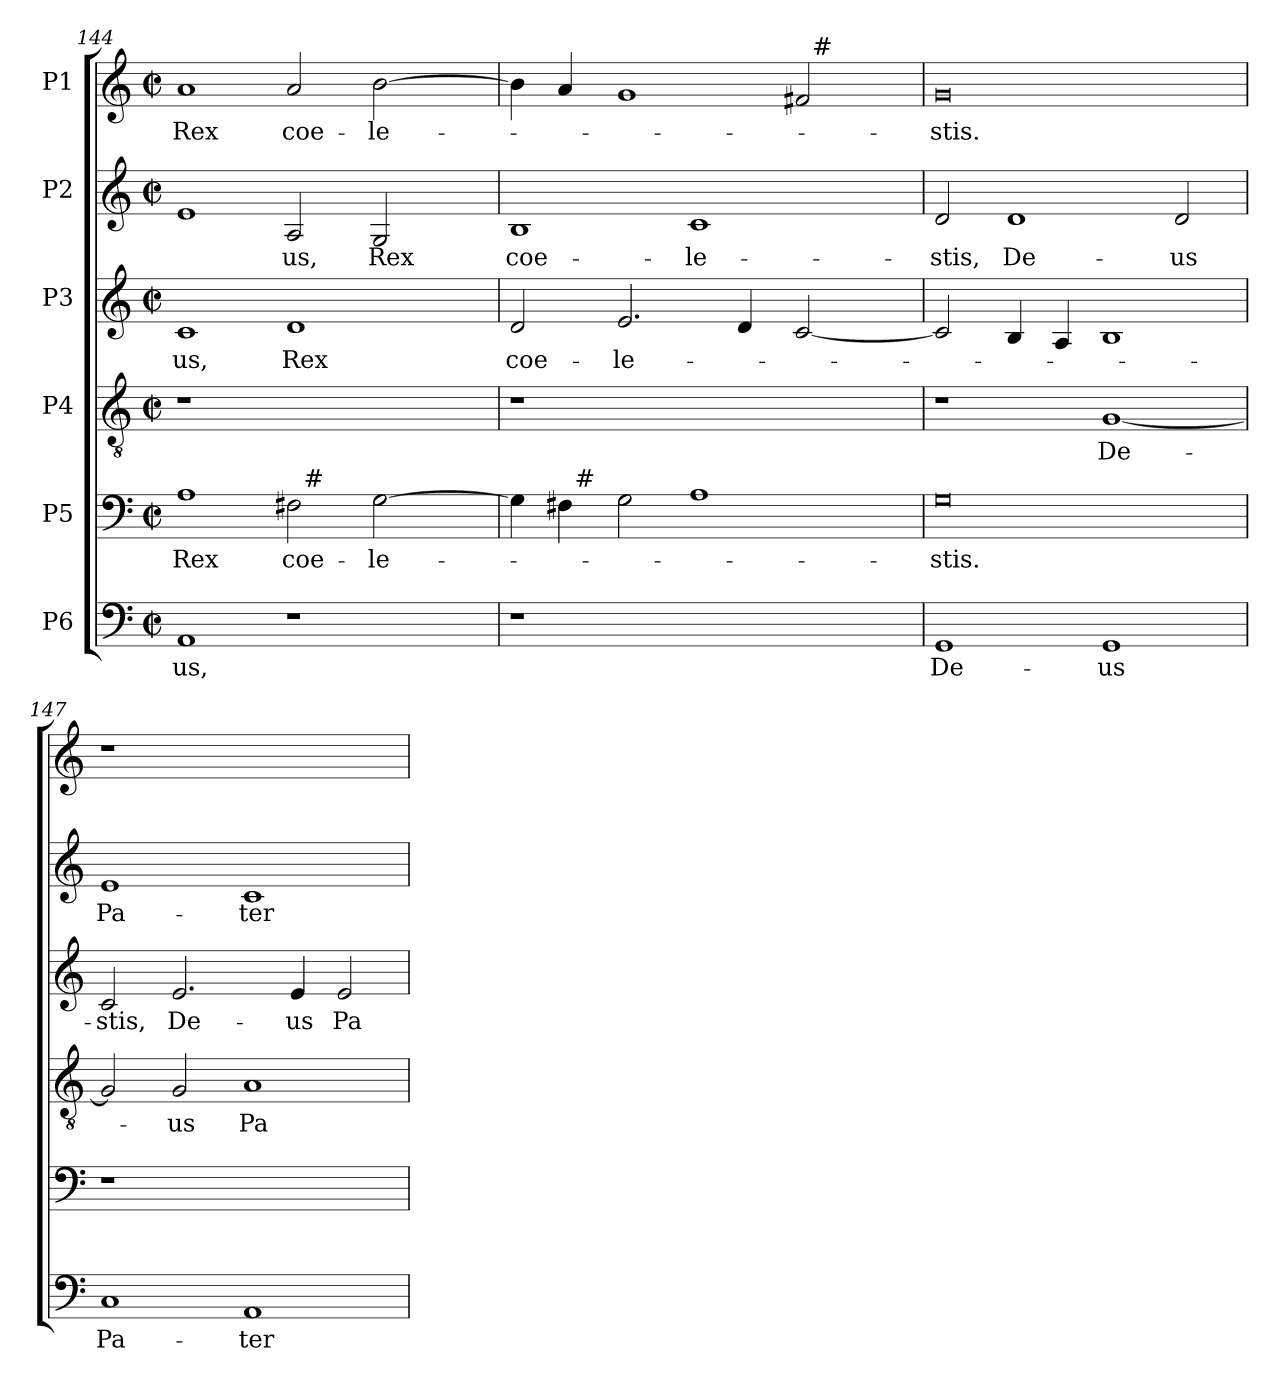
**kern	**text	**kern	**text	**kern	**text	**kern	**text	**kern	**text	**kern	**text
*part6	*part6	*part5	*part5	*part4	*part4	*part3	*part3	*part2	*part2	*part1	*part1
*staff6	*staff6	*staff5	*staff5	*staff4	*staff4	*staff3	*staff3	*staff2	*staff2	*staff1	*staff1
*I"P6	*	*I"P5	*	*I"P4	*	*I"P3	*	*I"P2	*	*I"P1	*
*clefF4	*	*clefF4	*	*clefGv2	*	*clefG2	*	*clefG2	*	*clefG2	*
*	*	*	*	*ITrd7c12	*	*	*	*	*	*	*
*k[]	*	*k[]	*	*k[]	*	*k[]	*	*k[]	*	*k[]	*
*C:	*	*C:	*	*C:	*	*C:	*	*C:	*	*C:	*
*M2/2	*	*M2/2	*	*M2/2	*	*M2/2	*	*M2/2	*	*M2/2	*
*met(c|)	*	*met(c|)	*	*met(c|)	*	*met(c|)	*	*met(c|)	*	*met(c|)	*
=144	=144	=144	=144	=144	=144	=144	=144	=144	=144	=144	=144
!	!LO:LY:b:color=#000000	!	!	!	!	!	!	!	!	!	!
!	!	!	!LO:LY:b:color=#000000	!LO:N:vis=1	!	!	!	!	!	!	!
!	!	!	!	!	!	!	!LO:LY:b:color=#000000	!	!	!	!
!	!	!	!	!	!	!	!	!	!	!	!LO:LY:b:color=#000000
*	*	*^	*	*	*	*	*	*	*	*	*
1AAi	-us,	1Ai	1ryy	Rex	1r	.	1ci	-us,	1ei	.	1ai	Rex
!	!	!	!	!LO:LY:b:color=#000000	!	!	!	!	!	!	!	!
!	!	!	!	!	!	!	!	!LO:LY:b:color=#000000	!	!	!	!
!	!	!	!	!	!	!	!	!	!	!LO:LY:b:color=#000000	!	!
!	!	!	!	!	!	!	!	!	!	!	!	!LO:LY:b:color=#000000
1r	.	2F#i\	32ryy	coe-	1ryy	.	1di	Rex	2Ai/	-us,	2ai/	coe-
.	.	.	256ryy	.	.	.	.	.	.	.	.	.
!	!	!	!LO:TX:a:t=#	!	!	!	!	!	!	!	!	!
.	.	.	2ryy	.	.	.	.	.	.	.	.	.
!	!	!	!	!LO:LY:b:color=#000000	!	!	!	!	!	!	!	!
!	!	!	!	!	!	!	!	!	!	!LO:LY:b:color=#000000	!	!
!	!	!	!	!	!	!	!	!	!	!	!	!LO:LY:b:color=#000000
.	.	[2Gi\	.	-le-	.	.	.	.	2Gi/	Rex	[2bi\	-le-
.	.	.	4ryy	.	.	.	.	.	.	.	.	.
.	.	.	8ryy	.	.	.	.	.	.	.	.	.
.	.	.	16ryy	.	.	.	.	.	.	.	.	.
.	.	.	64..ryy	.	.	.	.	.	.	.	.	.
=145	=145	=145	=145	=145	=145	=145	=145	=145	=145	=145	=145	=145
!LO:N:vis=1	!	!	!	!	!LO:N:vis=1	!	!	!	!	!	!	!
!	!	!	!	!	!	!	!	!LO:LY:b:color=#000000	!	!	!	!
!	!	!	!	!	!	!	!	!	!	!LO:LY:b:color=#000000	!	!
*	*	*	*	*	*	*	*	*	*	*	*^	*
1r	.	4Gi\]	4ryy	.	1r	.	2di/	coe-	1Bi	coe-	4bi\]	1ryy	.
.	.	4F#i\	32ryy	.	.	.	.	.	.	.	4ai/	.	.
.	.	.	256ryy	.	.	.	.	.	.	.	.	.	.
!	!	!	!LO:TX:a:t=#	!	!	!	!	!	!	!	!	!	!
.	.	.	1ryy	.	.	.	.	.	.	.	.	.	.
!	!	!	!	!	!	!	!	!LO:LY:b:color=#000000	!	!	!	!	!
.	.	2Gi\	.	.	.	.	2.ei/	-le-	.	.	1gi	.	.
!	!	!	!	!	!	!	!	!	!	!LO:LY:b:color=#000000	!	!	!
1ryy	.	1Ai	.	.	1ryy	.	.	.	1ci	-le-	.	2ryy	.
.	.	.	.	.	.	.	4di/	.	.	.	.	.	.
.	.	.	2ryy	.	.	.	.	.	.	.	.	.	.
.	.	.	.	.	.	.	[2ci/	.	.	.	2f#i/	32ryy	.
.	.	.	.	.	.	.	.	.	.	.	.	256ryy	.
!	!	!	!	!	!	!	!	!	!	!	!	!LO:TX:a:t=#	!
.	.	.	.	.	.	.	.	.	.	.	.	4ryy	.
.	.	.	8ryy	.	.	.	.	.	.	.	.	8ryy	.
.	.	.	16ryy	.	.	.	.	.	.	.	.	16ryy	.
.	.	.	64..ryy	.	.	.	.	.	.	.	.	64..ryy	.
*	*	*v	*v	*	*	*	*	*	*	*	*v	*v	*
=146	=146	=146	=146	=146	=146	=146	=146	=146	=146	=146	=146
*	*	*^	*	*	*	*	*	*	*	*^	*
!	!LO:LY:b:color=#000000	!	!	!	!	!	!	!	!	!	!	!	!
*	*	*v	*v	*	*	*	*	*	*	*	*v	*v	*
*	*	*^	*	*	*	*	*	*	*	*^	*
!	!	!	!	!LO:LY:b:color=#000000	!	!	!	!	!	!	!	!	!
*	*	*v	*v	*	*	*	*	*	*	*	*v	*v	*
*	*	*^	*	*	*	*	*	*	*	*^	*
!	!	!	!	!	!	!	!	!	!	!LO:LY:b:color=#000000	!	!	!
*	*	*v	*v	*	*	*	*	*	*	*	*v	*v	*
*	*	*^	*	*	*	*	*	*	*	*^	*
!	!	!	!	!	!	!	!	!	!	!	!	!	!LO:LY:b:color=#000000
*	*	*v	*v	*	*	*	*	*	*	*	*v	*v	*
1GGi	De-	0Gi	-stis.	1r	.	2ci/]	.	2di/	-stis,	0gi	-stis.
!	!	!	!	!	!	!	!	!	!LO:LY:b:color=#000000	!	!
.	.	.	.	.	.	4Bi/	.	1di	De-	.	.
.	.	.	.	.	.	4Ai/	.	.	.	.	.
!	!LO:LY:b:color=#000000	!	!	!	!	!	!	!	!	!	!
!	!	!	!	!	!LO:LY:b:color=#000000	!	!	!	!	!	!
1GGi	-us	.	.	[1GGi	De-	1Bi	.	.	.	.	.
!	!	!	!	!	!	!	!	!	!LO:LY:b:color=#000000	!	!
.	.	.	.	.	.	.	.	2di/	-us	.	.
=147	=147	=147	=147	=147	=147	=147	=147	=147	=147	=147	=147
!	!LO:LY:b:color=#000000	!LO:N:vis=1	!	!	!	!	!	!	!	!	!
!	!	!	!	!	!	!	!LO:LY:b:color=#000000	!	!	!	!
!	!	!	!	!	!	!	!	!	!LO:LY:b:color=#000000	!LO:N:vis=1	!
1Ci	Pa-	1r	.	2GGi/]	.	2ci/	-stis,	1ei	Pa-	1r	.
!	!	!	!	!	!LO:LY:b:color=#000000	!	!	!	!	!	!
!	!	!	!	!	!	!	!LO:LY:b:color=#000000	!	!	!	!
.	.	.	.	2GGi/	-us	2.ei/	De-	.	.	.	.
!	!LO:LY:b:color=#000000	!	!	!	!	!	!	!	!	!	!
!	!	!	!	!	!LO:LY:b:color=#000000	!	!	!	!	!	!
!	!	!	!	!	!	!	!	!	!LO:LY:b:color=#000000	!	!
1AAi	-ter	1ryy	.	1AAi	Pa-	.	.	1ci	-ter	1ryy	.
!	!	!	!	!	!	!	!LO:LY:b:color=#000000	!	!	!	!
.	.	.	.	.	.	4ei/	-us	.	.	.	.
!	!	!	!	!	!	!	!LO:LY:b:color=#000000	!	!	!	!
.	.	.	.	.	.	2ei/	Pa-	.	.	.	.
=	=	=	=	=	=	=	=	=	=	=	=
*-	*-	*-	*-	*-	*-	*-	*-	*-	*-	*-	*-
